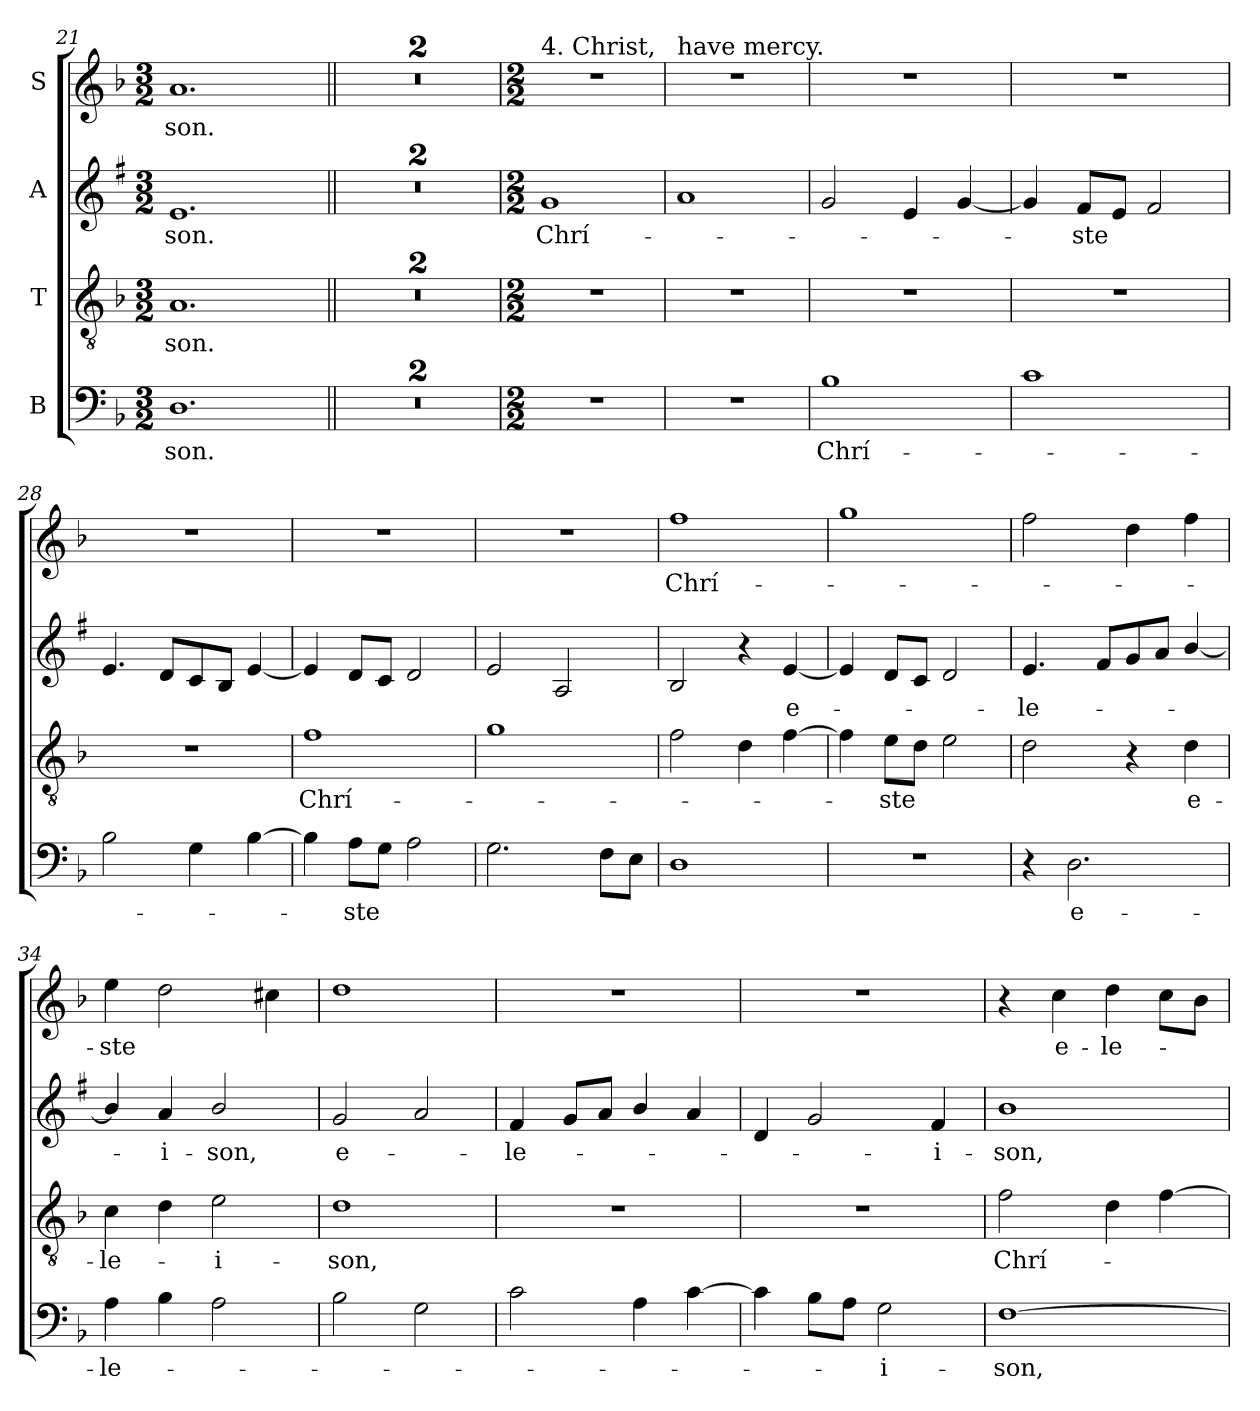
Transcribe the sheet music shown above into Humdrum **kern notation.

**kern	**text	**kern	**text	**kern	**text	**kern	**text
*part4	*part4	*part3	*part3	*part2	*part2	*part1	*part1
*staff4	*staff4	*staff3	*staff3	*staff2	*staff2	*staff1	*staff1
*I"B	*	*I"T	*	*I"A	*	*I"S	*
*clefF4	*	*clefGv2	*	*clefG2	*	*clefG2	*
*	*	*	*	*ITrd1c2	*	*	*
*k[b-]	*	*k[b-]	*	*k[b-]	*	*k[b-]	*
*F:	*	*F:	*	*F:	*	*F:	*
*M3/2	*	*M3/2	*	*M3/2	*	*M3/2	*
=21	=21	=21	=21	=21	=21	=21	=21
!	!LO:LY:b	!	!LO:LY:b	!	!LO:LY:b	!	!LO:LY:b
1.D	-son.	1.A	-son.	1.d	-son.	1.a	-son.
=22||	=22||	=22||	=22||	=22||	=22||	=22||	=22||
1.r	.	1.r	.	1.r	.	1.r	.
=23	=23	=23	=23	=23	=23	=23	=23
1.r	.	1.r	.	1.r	.	1.r	.
=24	=24	=24	=24	=24	=24	=24	=24
*M2/2	*	*M2/2	*	*M2/2	*	*M2/2	*
!	!	!	!	!	!	!LO:TX:a:t=4. Christ,	!
!	!	!	!	!	!LO:LY:b	!	!
1r	.	1r	.	1f	Chrí-	1r	.
=25	=25	=25	=25	=25	=25	=25	=25
!	!	!	!	!	!	!LO:TX:a:t=have mercy.	!
1r	.	1r	.	1g	.	1r	.
!!LO:PB:g=z
=26	=26	=26	=26	=26	=26	=26	=26
!	!LO:LY:b	!	!	!	!	!	!
1B-	Chrí-	1r	.	2f/	.	1r	.
.	.	.	.	4d/	.	.	.
.	.	.	.	[4f/	.	.	.
=27	=27	=27	=27	=27	=27	=27	=27
1c	.	1r	.	4f/]	.	1r	.
!	!	!	!	!	!LO:LY:b	!	!
.	.	.	.	8e/L	-ste	.	.
.	.	.	.	8d/J	.	.	.
.	.	.	.	2e/	.	.	.
=28	=28	=28	=28	=28	=28	=28	=28
2B-\	.	1r	.	4.d/	.	1r	.
.	.	.	.	8c/L	.	.	.
4G\	.	.	.	8B-/	.	.	.
.	.	.	.	8A/J	.	.	.
[4B-\	.	.	.	[4d/	.	.	.
=29	=29	=29	=29	=29	=29	=29	=29
!	!	!	!LO:LY:b	!	!	!	!
4B-\]	.	1f	Chrí-	4d/]	.	1r	.
!	!LO:LY:b	!	!	!	!	!	!
8A\L	-ste	.	.	8c/L	.	.	.
8G\J	.	.	.	8B-/J	.	.	.
2A\	.	.	.	2c/	.	.	.
=30	=30	=30	=30	=30	=30	=30	=30
2.G\	.	1g	.	2d/	.	1r	.
.	.	.	.	2G/	.	.	.
8F\L	.	.	.	.	.	.	.
8E\J	.	.	.	.	.	.	.
=31	=31	=31	=31	=31	=31	=31	=31
!	!	!	!	!	!	!	!LO:LY:b
1D	.	2f\	.	2A/	.	1ff	Chrí-
.	.	4d\	.	4r	.	.	.
!	!	!	!	!	!LO:LY:b	!	!
.	.	[4f\	.	[4d/	e-	.	.
!!LO:LB:g=z
=32	=32	=32	=32	=32	=32	=32	=32
1r	.	4f\]	.	4d/]	.	1gg	.
!	!	!	!LO:LY:b	!	!	!	!
.	.	8e\L	-ste	8c/L	.	.	.
.	.	8d\J	.	8B-/J	.	.	.
.	.	2e\	.	2c/	.	.	.
=33	=33	=33	=33	=33	=33	=33	=33
!	!	!	!	!	!LO:LY:b	!	!
4r	.	2d\	.	4.d/	-le-	2ff\	.
!	!LO:LY:b	!	!	!	!	!	!
2.D\	e-	.	.	.	.	.	.
.	.	.	.	8e/L	.	.	.
.	.	4r	.	8f/	.	4dd\	.
.	.	.	.	8g/J	.	.	.
!	!	!	!LO:LY:b	!	!	!	!
.	.	4d\	e-	[4a/	.	4ff\	.
=34	=34	=34	=34	=34	=34	=34	=34
!	!LO:LY:b	!	!LO:LY:b	!	!	!	!LO:LY:b
4A\	-le-	4c\	-le-	4a/]	.	4ee\	-ste
!	!	!	!	!	!LO:LY:b	!	!
4B-\	.	4d\	.	4g/	-i-	2dd\	.
!	!	!	!LO:LY:b	!	!LO:LY:b	!	!
2A\	.	2e\	-i-	2a/	-son,	.	.
.	.	.	.	.	.	4cc#\	.
=35	=35	=35	=35	=35	=35	=35	=35
!	!	!	!LO:LY:b	!	!LO:LY:b	!	!
2B-\	.	1d	-son,	2f/	e-	1dd	.
2G\	.	.	.	2g/	.	.	.
=36	=36	=36	=36	=36	=36	=36	=36
!	!	!	!	!	!LO:LY:b	!	!
2c\	.	1r	.	4e/	-le-	1r	.
.	.	.	.	8f/L	.	.	.
.	.	.	.	8g/J	.	.	.
4A\	.	.	.	4a/	.	.	.
[4c\	.	.	.	4g/	.	.	.
=37	=37	=37	=37	=37	=37	=37	=37
4c\]	.	1r	.	4c/	.	1r	.
8B-\L	.	.	.	2f/	.	.	.
8A\J	.	.	.	.	.	.	.
!	!LO:LY:b	!	!	!	!	!	!
2G\	-i-	.	.	.	.	.	.
!	!	!	!	!	!LO:LY:b	!	!
.	.	.	.	4e/	-i-	.	.
!!LO:PB:g=z
=38	=38	=38	=38	=38	=38	=38	=38
!	!LO:LY:b	!	!LO:LY:b	!	!LO:LY:b	!	!
[1F	-son,	2f\	Chrí-	1a	-son,	4r	.
!	!	!	!	!	!	!	!LO:LY:b
.	.	.	.	.	.	4cc\	e-
!	!	!	!	!	!	!	!LO:LY:b
.	.	4d\	.	.	.	4dd\	-le-
.	.	[4f\	.	.	.	8cc\L	.
.	.	.	.	.	.	8b-\J	.
=	=	=	=	=	=	=	=
*-	*-	*-	*-	*-	*-	*-	*-
